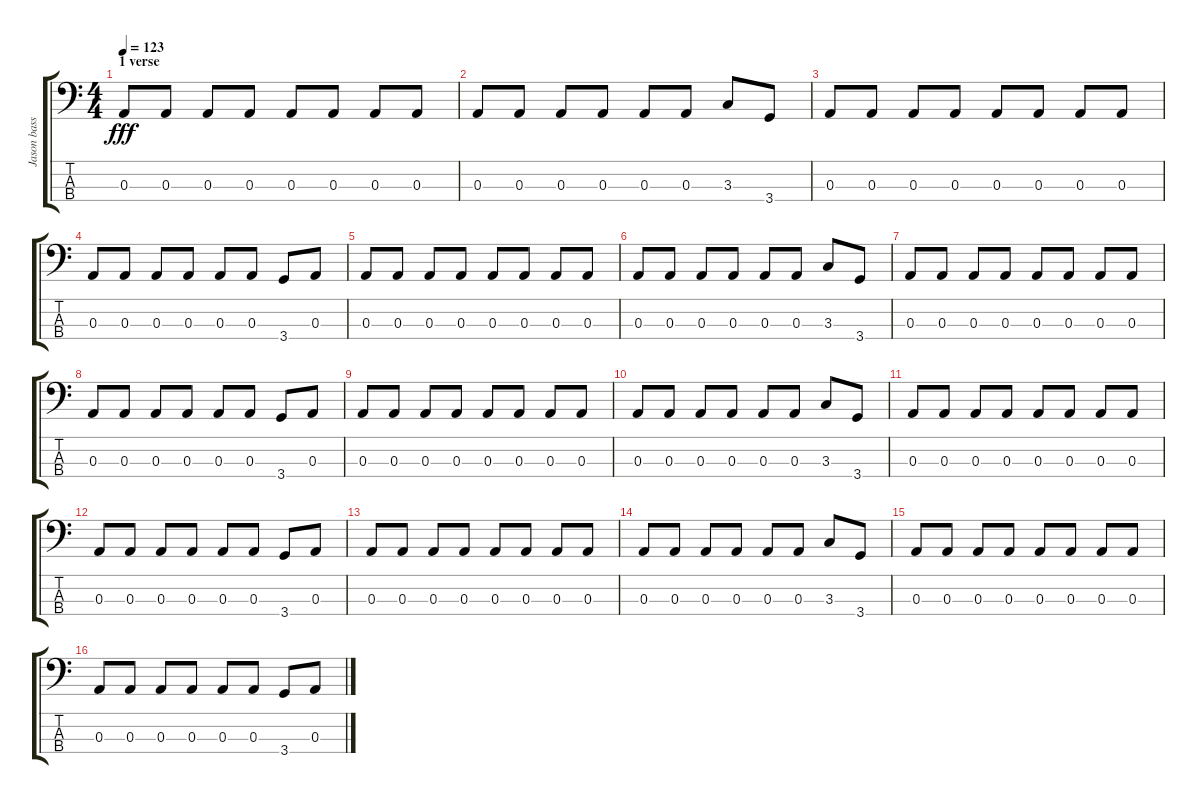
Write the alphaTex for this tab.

\track ("Jason bass" "Jason bass") {instrument electricbasspick}
\staff {score tabs}
\tuning (G2 D2 A1 E1) {hide}
\ts (4 4)
\section ("" "1 verse")
\tempo 123
\clef f4
\ks c
0.3.8{dy fff} 0.3.8 0.3.8 0.3.8 0.3.8 0.3.8 0.3.8 0.3.8 |
0.3.8 0.3.8 0.3.8 0.3.8 0.3.8 0.3.8 3.3.8 3.4.8 |
0.3.8 0.3.8 0.3.8 0.3.8 0.3.8 0.3.8 0.3.8 0.3.8 |
0.3.8 0.3.8 0.3.8 0.3.8 0.3.8 0.3.8 3.4.8 0.3.8 |
0.3.8 0.3.8 0.3.8 0.3.8 0.3.8 0.3.8 0.3.8 0.3.8 |
0.3.8 0.3.8 0.3.8 0.3.8 0.3.8 0.3.8 3.3.8 3.4.8 |
0.3.8 0.3.8 0.3.8 0.3.8 0.3.8 0.3.8 0.3.8 0.3.8 |
0.3.8 0.3.8 0.3.8 0.3.8 0.3.8 0.3.8 3.4.8 0.3.8 |
0.3.8 0.3.8 0.3.8 0.3.8 0.3.8 0.3.8 0.3.8 0.3.8 |
0.3.8 0.3.8 0.3.8 0.3.8 0.3.8 0.3.8 3.3.8 3.4.8 |
0.3.8 0.3.8 0.3.8 0.3.8 0.3.8 0.3.8 0.3.8 0.3.8 |
0.3.8 0.3.8 0.3.8 0.3.8 0.3.8 0.3.8 3.4.8 0.3.8 |
0.3.8 0.3.8 0.3.8 0.3.8 0.3.8 0.3.8 0.3.8 0.3.8 |
0.3.8 0.3.8 0.3.8 0.3.8 0.3.8 0.3.8 3.3.8 3.4.8 |
0.3.8 0.3.8 0.3.8 0.3.8 0.3.8 0.3.8 0.3.8 0.3.8 |
0.3.8 0.3.8 0.3.8 0.3.8 0.3.8 0.3.8 3.4.8 0.3.8
